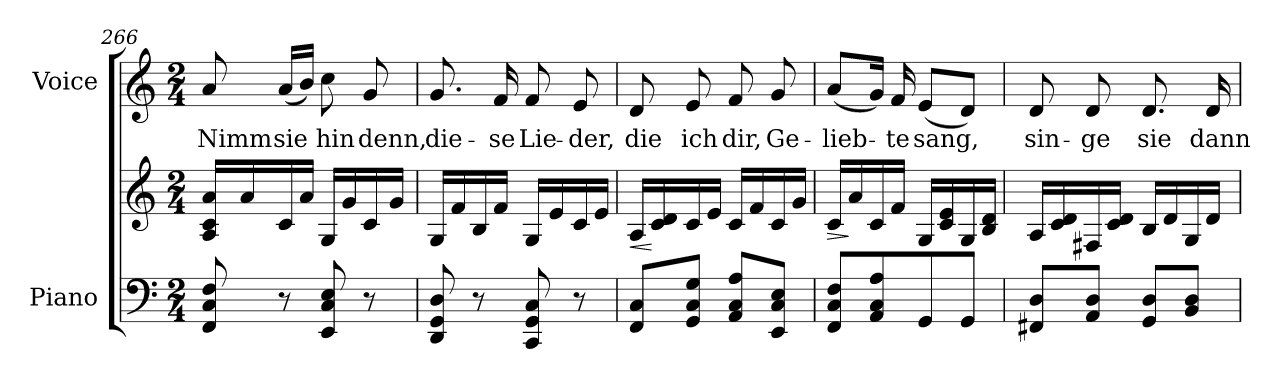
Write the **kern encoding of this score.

**kern	**kern	**dynam	**kern	**text
*part2	*part2	*part2	*part1	*part1
*staff3	*staff2	*staff2/3	*staff1	*staff1
*I"Piano	*	*	*I"Voice	*
*I'Pno.	*	*	*I'Voice	*
*clefF4	*clefG2	*	*clefG2	*
*k[]	*k[]	*	*k[]	*
*C:	*C:	*	*C:	*
*M2/4	*M2/4	*	*M2/4	*
=266	=266	=266	=266	=266
!	!	!	!	!LO:LY:b:color=#000000
8FFi/ 8Ci 8Fi	16Ai/ 16ci 16aiLL	.	8ai/	Nimm
.	16ai/	.	.	.
!	!	!	!	!LO:LY:b:color=#000000
8r	16ci/	.	(16ai/LL	sie
.	16ai/JJ	.	16bi/JJ)	.
!	!	!	!	!LO:LY:b:color=#000000
8EEi/ 8Ci 8Ei	16Gi/LL	.	8cci\	hin
.	16gi/	.	.	.
!	!	!	!	!LO:LY:b:color=#000000
8r	16ci/	.	8gi/	denn,
.	16gi/JJ	.	.	.
=267	=267	=267	=267	=267
!	!	!	!	!LO:LY:b:color=#000000
8DDi/ 8GGi 8Di	16Gi/LL	.	8.gi/	die-
.	16fi/	.	.	.
8r	16Bi/	.	.	.
!	!	!	!	!LO:LY:b:color=#000000
.	16fi/JJ	.	16fi/	-se
!	!	!	!	!LO:LY:b:color=#000000
8CCi/ 8GGi 8Ci	16Gi/LL	.	8fi/	Lie-
.	16ei/	.	.	.
!	!	!	!	!LO:LY:b:color=#000000
8r	16ci/	.	8ei/	-der,
.	16ei/JJ	.	.	.
=268	=268	=268	=268	=268
!	!	!LO:HP:b	!	!
!	!	!	!	!LO:LY:b:color=#000000
8FFi/ 8CiL	16Ai/LL	<	8di/	die
.	16ci/ 16di	[	.	.
!	!	!	!	!LO:LY:b:color=#000000
8GGi/ 8Ci 8GiJ	16ci/	.	8ei/	ich
.	16ei/JJ	.	.	.
!	!	!	!	!LO:LY:b:color=#000000
8AAi/ 8Ci 8AiL	16ci/LL	.	8fi/	dir,
.	16fi/	.	.	.
!	!	!	!	!LO:LY:b:color=#000000
8EEi/ 8Ci 8EiJ	16ci/	.	8gi/	Ge-
.	16gi/JJ	.	.	.
=269	=269	=269	=269	=269
!	!	!LO:HP:b	!	!
!	!	!	!	!LO:LY:b:color=#000000
8FFi/ 8Ci 8FiL	16ci/LL	>	(8ai/L	-lieb-
.	16ai/	]	.	.
8AAi/ 8Ci 8Ai	16ci/	.	16gi/Jk)	.
!	!	!	!	!LO:LY:b:color=#000000
.	16fi/JJ	.	16fi/	-te
!	!	!	!	!LO:LY:b:color=#000000
8GGi/	16Gi/LL	.	(8ei/L	sang,
.	16ci/ 16ei	.	.	.
8GGi/J	16Gi/	.	8di/J)	.
.	16Bi/ 16diJJ	.	.	.
!!LO:LB:g=z
=270	=270	=270	=270	=270
!	!	!	!	!LO:LY:b:color=#000000
8FF#Xi/ 8DiL	16Ai/LL	.	8di/	sin-
.	16ci/ 16di	.	.	.
!	!	!	!	!LO:LY:b:color=#000000
8AAi/ 8DiJ	16F#Xi/	.	8di/	-ge
.	16ci/ 16diJJ	.	.	.
!	!	!	!	!LO:LY:b:color=#000000
8GGi/ 8DiL	16Bi/LL	.	8.di/	sie
.	16di/	.	.	.
8BBi/ 8DiJ	16Gi/	.	.	.
!	!	!	!	!LO:LY:b:color=#000000
.	16di/JJ	.	16di/	dann
=	=	=	=	=
*-	*-	*-	*-	*-
